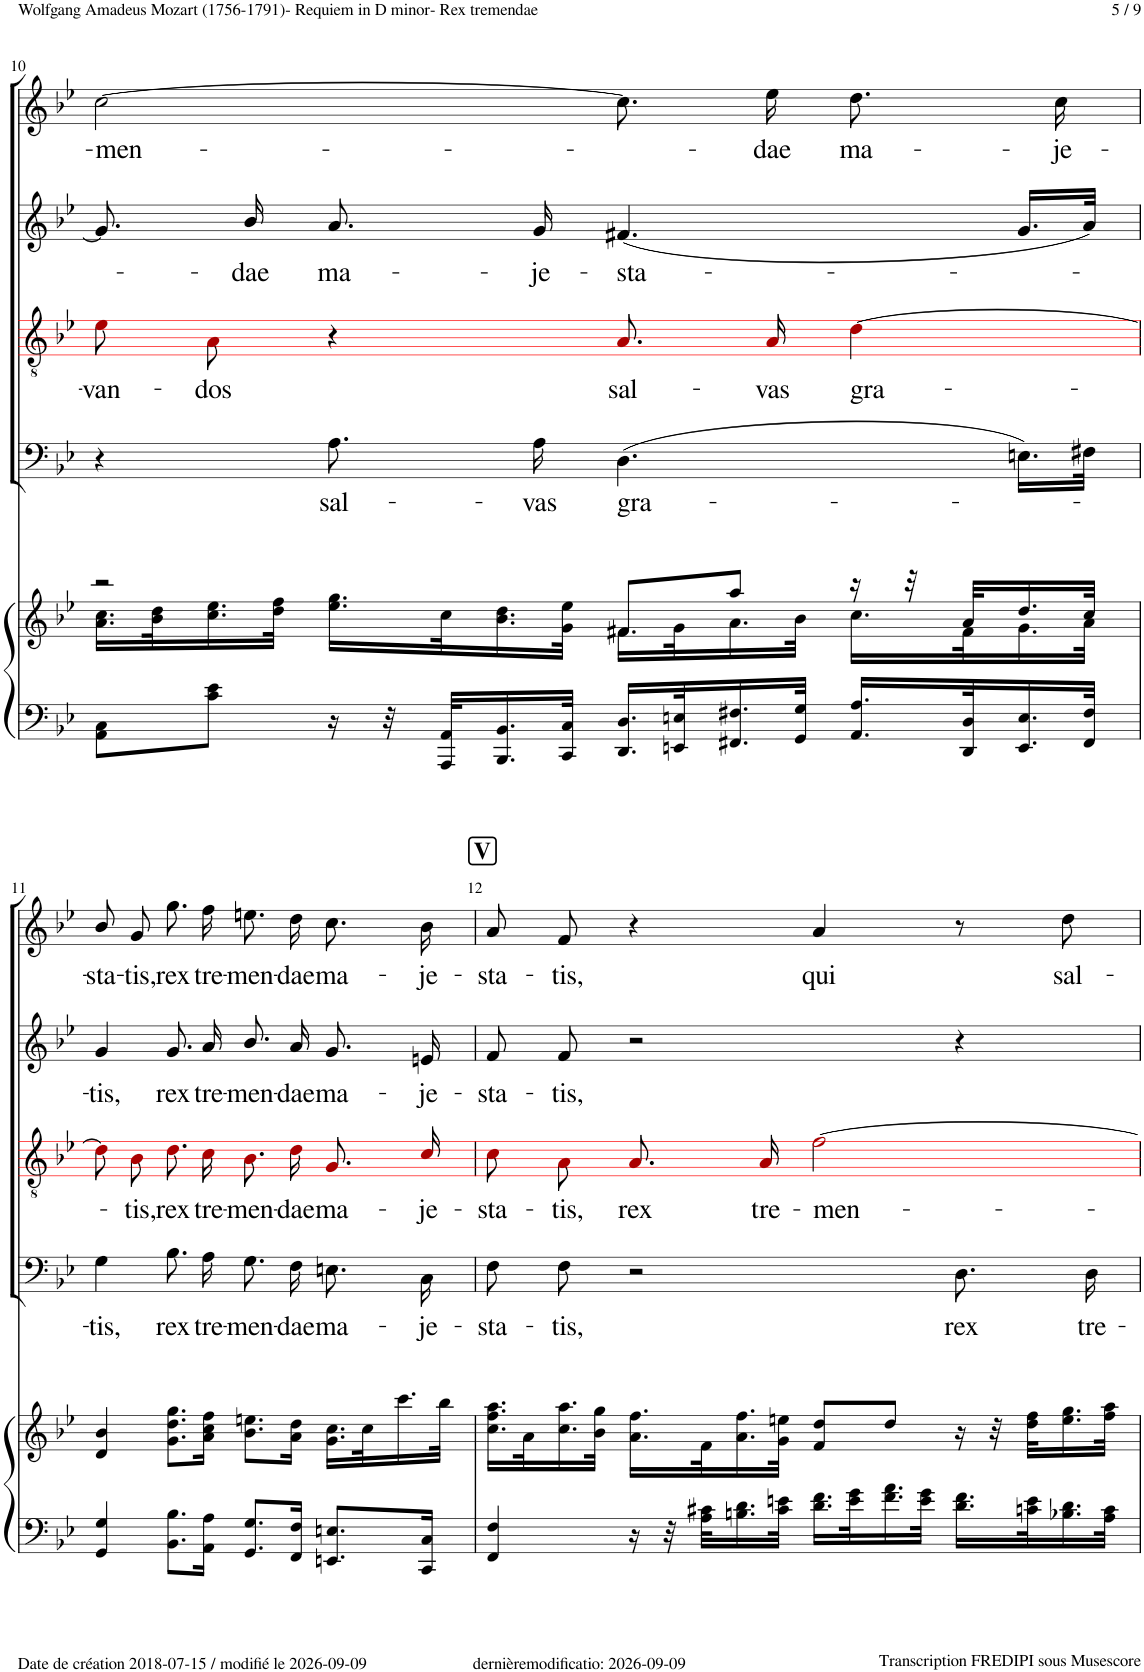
**kern	**kern	**kern	**text	**kern	**text	**kern	**text	**kern	**text
*part5	*part5	*part4	*part4	*part3	*part3	*part2	*part2	*part1	*part1
*staff6	*staff5	*staff4	*staff4	*staff3	*staff3	*staff2	*staff2	*staff1	*staff1
*I"Piano	*	*I"Bass	*	*I"Tenor	*	*I"Alto	*	*I"Soprano	*
*I'Pno	*	*	*	*	*	*	*	*	*
!!LO:PB:g=z
*clefF4	*clefG2	*clefF4	*	*clefGv2	*	*clefG2	*	*clefG2	*
*	*	*	*	*ITrd8c14	*	*	*	*	*
*k[b-e-]	*k[b-e-]	*k[b-e-]	*	*k[b-e-]	*	*k[b-e-]	*	*k[b-e-]	*
*M8/8	*M8/8	*M8/8	*	*M8/8	*	*M8/8	*	*M8/8	*
*met(c)	*met(c)	*met(c)	*	*met(c)	*	*met(c)	*	*met(c)	*
=10	=10	=10	=10	=10	=10	=10	=10	=10	=10
*	*^	*	*	*	*	*	*	*	*
!	!	!	!	!	!	!LO:LY:b	!	!	!	!LO:LY:b
8AA\ 8C\L	2r	16.a\ 16.cc\LL	4r	.	8e-!i\L	-van-	8.g!/]	.	[2cc!\	-men-
.	.	32b-\ 32dd\K	.	.	.	.	.	.	.	.
!	!	!	!	!	!	!LO:LY:b	!	!	!	!
8c\ 8e-\J	.	16.cc\ 16.ee-\	.	.	8A!i\J	-dos	.	.	.	.
!	!	!	!	!	!	!	!	!LO:LY:b	!	!
.	.	.	.	.	.	.	16b-!/	-dae	.	.
.	.	32dd\ 32ff\JJk	.	.	.	.	.	.	.	.
!	!	!	!	!LO:LY:b	!	!	!	!LO:LY:b	!	!
16r	.	16.ee-\ 16.gg\LL	8.A!\	sal-	4r	.	8.a!/	ma-	.	.
32r	.	.	.	.	.	.	.	.	.	.
32AAA/ 32AA/KLL	.	32cc\K	.	.	.	.	.	.	.	.
16.BBB-/ 16.BB-/	.	16.b-\ 16.dd\	.	.	.	.	.	.	.	.
!	!	!	!	!LO:LY:b	!	!	!	!LO:LY:b	!	!
.	.	.	16A!\	-vas	.	.	16g!/	-je-	.	.
32CC/ 32C/JJk	.	32g\ 32ee-\JJk	.	.	.	.	.	.	.	.
!	!	!LO:N:head=solid	!	!LO:LY:b	!	!LO:LY:b	!	!LO:LY:b	!	!
16.DD/ 16.D/LL	8f#X/L	16.f#\LL	(4.D!\	gra-	8.A!i/L	sal-	(4.f#X!/	-sta-	8.cc!\L]	.
32EEn/ 32En/K	.	32g\K	.	.	.	.	.	.	.	.
16.FF#X/ 16.F#X/	8aa/J	16.a\	.	.	.	.	.	.	.	.
!	!	!	!	!	!	!LO:LY:b	!	!	!	!LO:LY:b
.	.	.	.	.	16A!i/Jk	-vas	.	.	16ee-!\K	-dae
32GG/ 32G/JJk	.	32b-\JJk	.	.	.	.	.	.	.	.
!	!	!	!	!	!	!LO:LY:b	!	!	!	!LO:LY:b
16.AA/ 16.A/LL	16r	16.cc\LL	.	.	[4d!i\	gra-	.	.	8.dd!\	ma-
.	32r	.	.	.	.	.	.	.	.	.
32DD/ 32D/K	32a/KLL	32f#\K	.	.	.	.	.	.	.	.
16.EE/ 16.E/	16.dd/	16.g\	16.En!\LL)	.	.	.	16.g!/LL	.	.	.
!	!	!	!	!	!	!	!	!	!	!LO:LY:b
.	.	.	.	.	.	.	.	.	16cc!\Jk	-je-
32FF#/ 32F#/JJk	32cc/JJk	32a\JJk	32F#X!\JJk	.	.	.	32a!/JJk)	.	.	.
!!LO:LB:g=z
=11	=11	=11	=11	=11	=11	=11	=11	=11	=11	=11
!	!	!	!	!LO:LY:b	!	!	!	!LO:LY:b	!	!LO:LY:b
*	*v	*v	*	*	*	*	*	*	*	*
4GG/ 4G/	4d/ 4b-/	4G'~!\	-tis,	8d!i\L]	.	4g'~!/	-tis,	8b-!\L	-sta-
!	!	!	!	!	!LO:LY:b	!	!	!	!LO:LY:b
.	.	.	.	8B-'~!i\	-tis,	.	.	8g'~!\	-tis,
!	!	!	!LO:LY:b	!	!LO:LY:b	!	!LO:LY:b	!	!LO:LY:b
8.BB-\ 8.B-\L	8.g\ 8.dd\ 8.gg\L	8.B-!\	rex	8.d!i\	rex	8.g!/	rex	8.gg!\	rex
!	!	!	!LO:LY:b	!	!LO:LY:b	!	!LO:LY:b	!	!LO:LY:b
16AA\ 16A\Jk	16a\ 16cc\ 16ff\Jk	16A!\	tre-	16c!i\K	tre-	16a!/	tre-	16ff!\K	tre-
!	!	!	!LO:LY:b	!	!LO:LY:b	!	!LO:LY:b	!	!LO:LY:b
8.GG/ 8.G/L	8.b-\ 8.een\L	8.G!\	-men-	8.B-!i\	-men-	8.b-!/	-men-	8.een!\	-men-
!	!	!	!LO:LY:b	!	!LO:LY:b	!	!LO:LY:b	!	!LO:LY:b
16FF/ 16F/Jk	16a\ 16dd\Jk	16F!\	-dae	16d!i\K	-dae	16a!/	-dae	16dd!\K	-dae
!	!	!	!LO:LY:b	!	!LO:LY:b	!	!LO:LY:b	!	!LO:LY:b
8.EEn/ 8.En/L	16.g\ 16.cc\LL	8.En!\	ma-	8.G!i\	ma-	8.g!/	ma-	8.cc!\	ma-
.	32cc\K	.	.	.	.	.	.	.	.
.	16.ccc\	.	.	.	.	.	.	.	.
!	!	!	!LO:LY:b	!	!LO:LY:b	!	!LO:LY:b	!	!LO:LY:b
16CC/ 16C/Jk	.	16C!\	-je-	16c!i\Jk	-je-	16en!/	-je-	16b-!\Jk	-je-
.	32bb-\JJk	.	.	.	.	.	.	.	.
!!LO:REH:place=s1:a:B:cj:fs=14:t=V
=12	=12	=12	=12	=12	=12	=12	=12	=12	=12
!	!	!	!LO:LY:b	!	!LO:LY:b	!	!LO:LY:b	!	!LO:LY:b
4FF/ 4F/	16.cc\ 16.ff\ 16.aa\LL	8F!\	-sta-	8c!i\L	-sta-	8f!/	-sta-	8a!/L	-sta-
.	32a\K	.	.	.	.	.	.	.	.
!	!	!	!LO:LY:b	!	!LO:LY:b	!	!LO:LY:b	!	!LO:LY:b
.	16.cc\ 16.aa\	8F!\	-tis,	8A'~!i\	-tis,	8f!/	-tis,	8f!/J	-tis,
.	32b-\ 32gg\JJk	.	.	.	.	.	.	.	.
!	!	!	!	!	!LO:LY:b	!	!	!	!
16r	16.a\ 16.ff\LL	2r	.	8.A!i\	rex	2r	.	4r	.
32r	.	.	.	.	.	.	.	.	.
32A\ 32c#X\KLL	32f\K	.	.	.	.	.	.	.	.
16.Bn\ 16.d\	16.a\ 16.ff\	.	.	.	.	.	.	.	.
!	!	!	!	!	!LO:LY:b	!	!	!	!
.	.	.	.	16A!i\Jk	tre-	.	.	.	.
32c#\ 32en\JJk	32g\ 32een\JJk	.	.	.	.	.	.	.	.
!	!	!	!	!	!LO:LY:b	!	!	!	!LO:LY:b
16.d\ 16.f\LL	8f/ 8dd/L	.	.	[2f!i\	-men-	.	.	4a!/	qui
32e\ 32g\K	.	.	.	.	.	.	.	.	.
16.f\ 16.a\	8dd/J	.	.	.	.	.	.	.	.
32e\ 32g\JJk	.	.	.	.	.	.	.	.	.
!	!	!	!LO:LY:b	!	!	!	!	!	!
16.d\ 16.f\LL	16r	8.D!\	rex	.	.	4r	.	8r	.
.	32r	.	.	.	.	.	.	.	.
32cn\ 32e\K	32dd\ 32ff\KLL	.	.	.	.	.	.	.	.
!	!	!	!	!	!	!	!	!	!LO:LY:b
16.B-X\ 16.d\	16.ee\ 16.gg\	.	.	.	.	.	.	8dd!\	sal-
!	!	!	!LO:LY:b	!	!	!	!	!	!
.	.	16D!\	tre-	.	.	.	.	.	.
32A\ 32c\JJk	32ff\ 32aa\JJk	.	.	.	.	.	.	.	.
=	=	=	=	=	=	=	=	=	=
*-	*-	*-	*-	*-	*-	*-	*-	*-	*-
